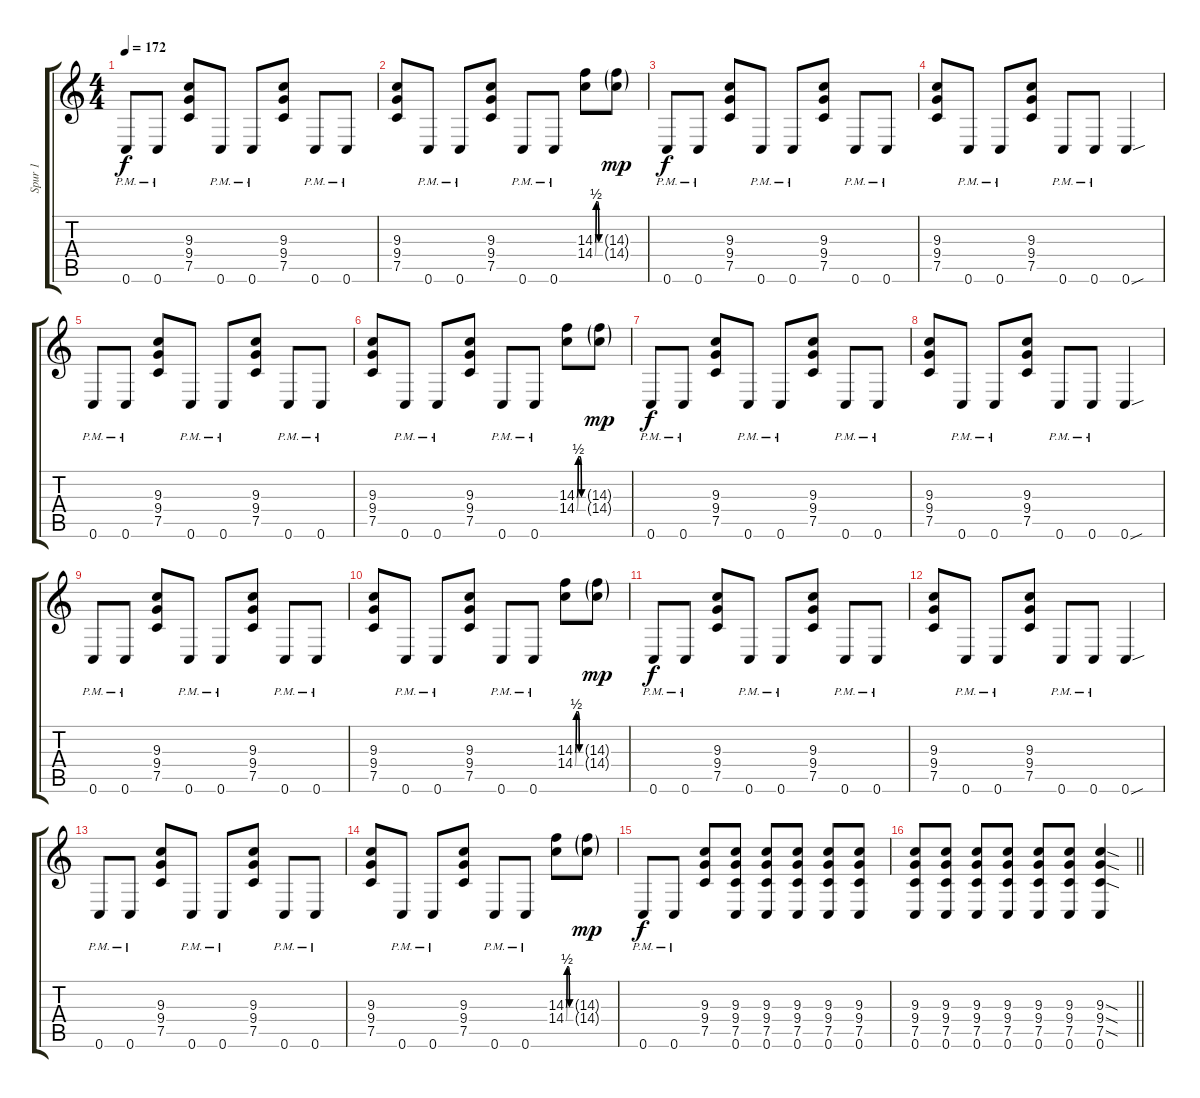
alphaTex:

\track ("Spur 1" "Spur 1") {instrument distortionguitar}
\staff {score tabs}
\tuning (C4 G3 Eb3 Bb2 F2 C2) {hide}
\ts (4 4)
\tempo 172
\clef g2
\ks c
0.6{pm}.8{dy f} 0.6{pm}.8 (9.3 9.4 7.5).8 0.6{pm}.8 0.6{pm}.8 (9.3 9.4 7.5).8 0.6{pm}.8 0.6{pm}.8 |
(9.3 9.4 7.5).8 0.6{pm}.8 0.6{pm}.8 (9.3 9.4 7.5).8 0.6{pm}.8 0.6{pm}.8 (14.3{be (custom 0 0 15 2 30 2 45 0 60 0)} 14.4{be (custom 0 0 15 2 30 2 45 0 60 0)}).8 (14.3{g} 14.4{g}).8{dy mp} |
0.6{pm}.8{dy f} 0.6{pm}.8 (9.3 9.4 7.5).8 0.6{pm}.8 0.6{pm}.8 (9.3 9.4 7.5).8 0.6{pm}.8 0.6{pm}.8 |
(9.3 9.4 7.5).8 0.6{pm}.8 0.6{pm}.8 (9.3 9.4 7.5).8 0.6{pm}.8 0.6{pm}.8 0.6{sou}.4 |
0.6{pm}.8 0.6{pm}.8 (9.3 9.4 7.5).8 0.6{pm}.8 0.6{pm}.8 (9.3 9.4 7.5).8 0.6{pm}.8 0.6{pm}.8 |
(9.3 9.4 7.5).8 0.6{pm}.8 0.6{pm}.8 (9.3 9.4 7.5).8 0.6{pm}.8 0.6{pm}.8 (14.3{be (custom 0 0 15 2 30 2 45 0 60 0)} 14.4{be (custom 0 0 15 2 30 2 45 0 60 0)}).8 (14.3{g} 14.4{g}).8{dy mp} |
0.6{pm}.8{dy f} 0.6{pm}.8 (9.3 9.4 7.5).8 0.6{pm}.8 0.6{pm}.8 (9.3 9.4 7.5).8 0.6{pm}.8 0.6{pm}.8 |
(9.3 9.4 7.5).8 0.6{pm}.8 0.6{pm}.8 (9.3 9.4 7.5).8 0.6{pm}.8 0.6{pm}.8 0.6{sou}.4 |
0.6{pm}.8 0.6{pm}.8 (9.3 9.4 7.5).8 0.6{pm}.8 0.6{pm}.8 (9.3 9.4 7.5).8 0.6{pm}.8 0.6{pm}.8 |
(9.3 9.4 7.5).8 0.6{pm}.8 0.6{pm}.8 (9.3 9.4 7.5).8 0.6{pm}.8 0.6{pm}.8 (14.3{be (custom 0 0 15 2 30 2 45 0 60 0)} 14.4{be (custom 0 0 15 2 30 2 45 0 60 0)}).8 (14.3{g} 14.4{g}).8{dy mp} |
0.6{pm}.8{dy f} 0.6{pm}.8 (9.3 9.4 7.5).8 0.6{pm}.8 0.6{pm}.8 (9.3 9.4 7.5).8 0.6{pm}.8 0.6{pm}.8 |
(9.3 9.4 7.5).8 0.6{pm}.8 0.6{pm}.8 (9.3 9.4 7.5).8 0.6{pm}.8 0.6{pm}.8 0.6{sou}.4 |
0.6{pm}.8 0.6{pm}.8 (9.3 9.4 7.5).8 0.6{pm}.8 0.6{pm}.8 (9.3 9.4 7.5).8 0.6{pm}.8 0.6{pm}.8 |
(9.3 9.4 7.5).8 0.6{pm}.8 0.6{pm}.8 (9.3 9.4 7.5).8 0.6{pm}.8 0.6{pm}.8 (14.3{be (custom 0 0 15 2 30 2 45 0 60 0)} 14.4{be (custom 0 0 15 2 30 2 45 0 60 0)}).8 (14.3{g} 14.4{g}).8{dy mp} |
0.6{pm}.8{dy f} 0.6{pm}.8 (9.3 9.4 7.5).8 (9.3 9.4 7.5 0.6).8 (9.3 9.4 7.5 0.6).8 (9.3 9.4 7.5 0.6).8 (9.3 9.4 7.5 0.6).8 (9.3 9.4 7.5 0.6).8 |
\barLineRight lightlight
(9.3 9.4 7.5 0.6).8 (9.3 9.4 7.5 0.6).8 (9.3 9.4 7.5 0.6).8 (9.3 9.4 7.5 0.6).8 (9.3 9.4 7.5 0.6).8 (9.3 9.4 7.5 0.6).8 (9.3{sod} 9.4{sod} 7.5{sod} 0.6).4
